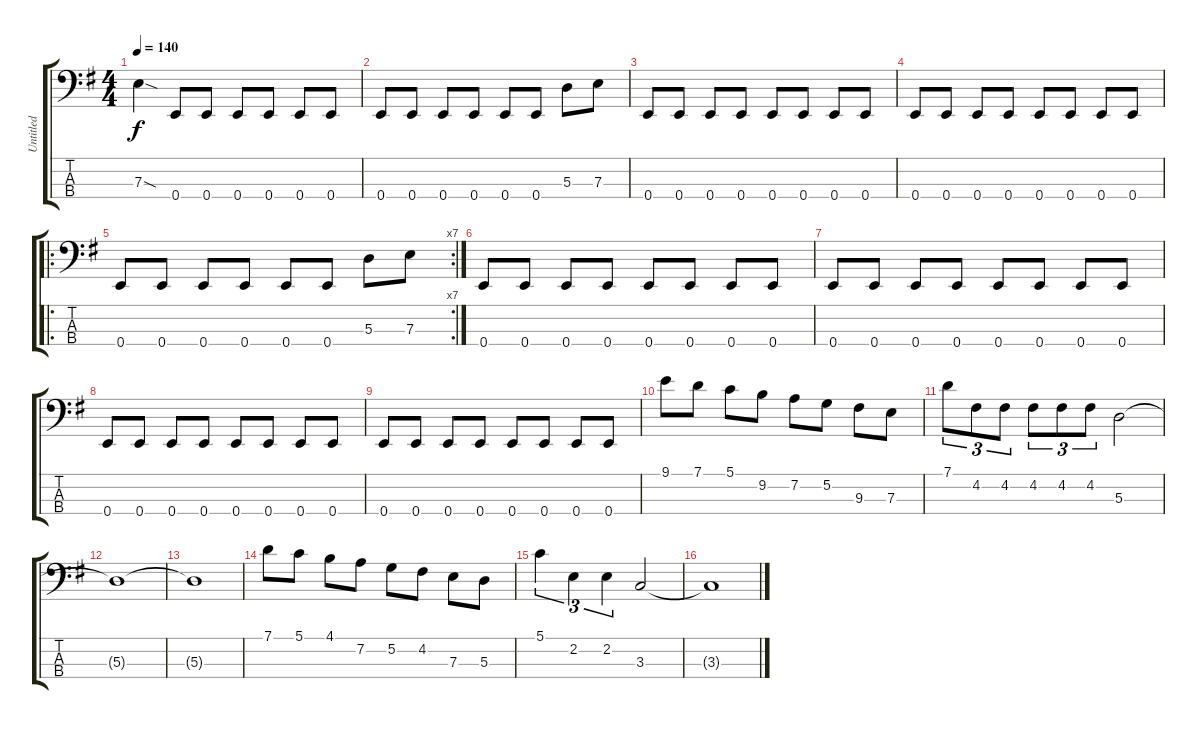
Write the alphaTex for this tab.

\track ("Untitled" "Untitled") {instrument electricbassfinger}
\staff {score tabs}
\tuning (G2 D2 A1 E1) {hide}
\ts (4 4)
\tempo 140
\clef f4
\ks g
7.3{sod t}.4{dy f} 0.4.8 0.4.8 0.4.8 0.4.8 0.4.8 0.4.8 |
0.4.8 0.4.8 0.4.8 0.4.8 0.4.8 0.4.8 5.3.8 7.3.8 |
0.4.8 0.4.8 0.4.8 0.4.8 0.4.8 0.4.8 0.4.8 0.4.8 |
0.4.8 0.4.8 0.4.8 0.4.8 0.4.8 0.4.8 0.4.8 0.4.8 |
\ro
\rc 7
0.4.8 0.4.8 0.4.8 0.4.8 0.4.8 0.4.8 5.3.8 7.3.8 |
0.4.8 0.4.8 0.4.8 0.4.8 0.4.8 0.4.8 0.4.8 0.4.8 |
0.4.8 0.4.8 0.4.8 0.4.8 0.4.8 0.4.8 0.4.8 0.4.8 |
0.4.8 0.4.8 0.4.8 0.4.8 0.4.8 0.4.8 0.4.8 0.4.8 |
0.4.8 0.4.8 0.4.8 0.4.8 0.4.8 0.4.8 0.4.8 0.4.8 |
9.1.8 7.1.8 5.1.8 9.2.8 7.2.8 5.2.8 9.3.8 7.3.8 |
7.1.8{tu (3 2)} 4.2.8{tu (3 2)} 4.2.8{tu (3 2)} 4.2.8{tu (3 2)} 4.2.8{tu (3 2)} 4.2.8{tu (3 2)} 5.3.2 |
5.3{t}.1 |
5.3{t}.1 |
7.1.8 5.1.8 4.1.8 7.2.8 5.2.8 4.2.8 7.3.8 5.3.8 |
5.1.4{tu (3 2)} 2.2.4{tu (3 2)} 2.2.4{tu (3 2)} 3.3.2 |
3.3{t}.1
